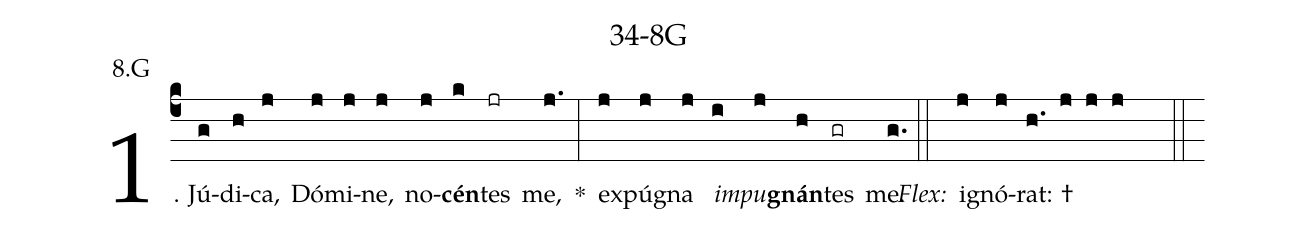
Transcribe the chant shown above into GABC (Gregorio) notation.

name: 34-8G;
annotation: 8.G;
%%
(c4)1. Jú(g)di(h)ca,(j) Dó(j)mi(j)ne,(j) no(j)<b>cén</b>(k)tes(jr) me,(j.) *(:) ex(j)pú(j)gna(j) <i>im</i>(i)<i>pu</i>(j)<b>gnán</b>(h)tes(gr) me.(g.) (::)
<i>Flex:</i>()  i(j)gnó(j)rat: †(h. j j j  ::)
